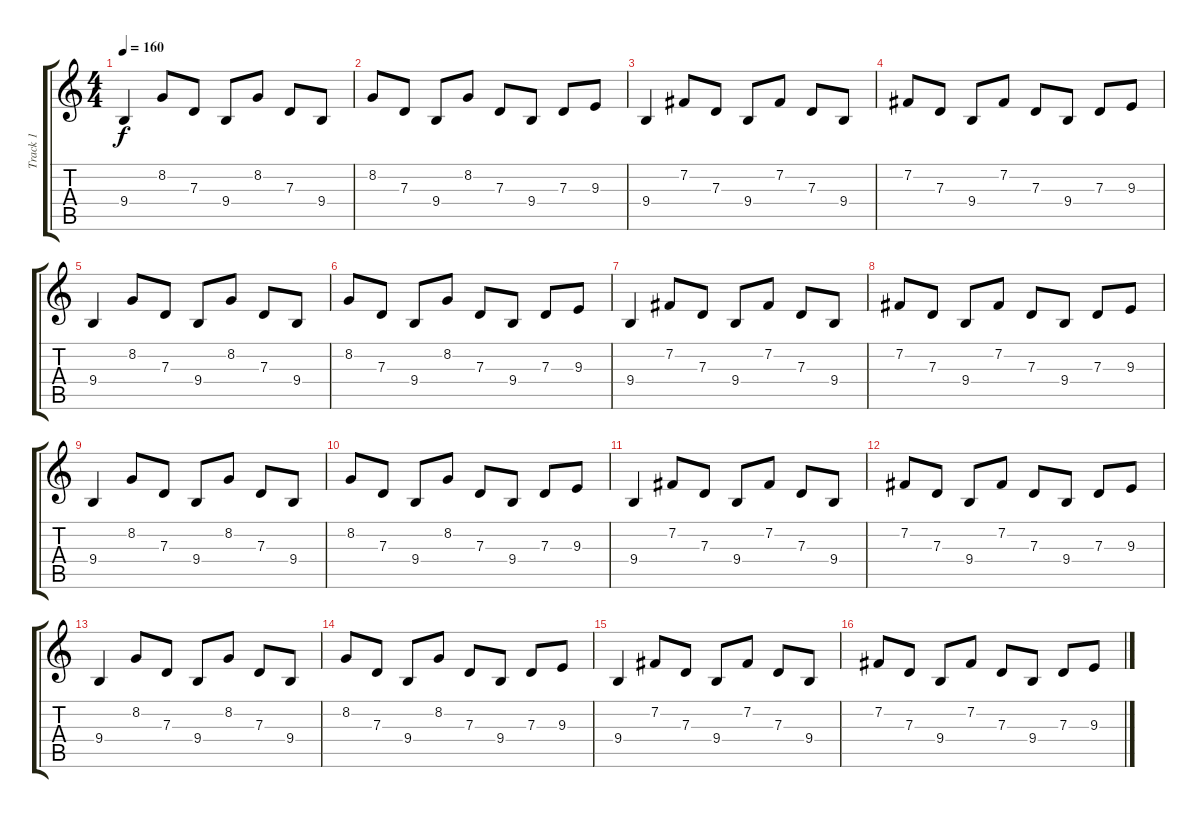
\track ("Track 1" "Track 1") {instrument lead2sawtooth}
\staff {score tabs}
\tuning (E4 B3 G3 D3 A2 E2) {hide}
\ts (4 4)
\tempo 160
\clef g2
\ks c
9.4.4{dy f instrument lead2sawtooth} 8.2.8 7.3.8 9.4.8 8.2.8 7.3.8 9.4.8 |
8.2.8 7.3.8 9.4.8 8.2.8 7.3.8 9.4.8 7.3.8 9.3.8 |
9.4.4 7.2.8 7.3.8 9.4.8 7.2.8 7.3.8 9.4.8 |
7.2.8 7.3.8 9.4.8 7.2.8 7.3.8 9.4.8 7.3.8 9.3.8 |
9.4.4 8.2.8 7.3.8 9.4.8 8.2.8 7.3.8 9.4.8 |
8.2.8 7.3.8 9.4.8 8.2.8 7.3.8 9.4.8 7.3.8 9.3.8 |
9.4.4 7.2.8 7.3.8 9.4.8 7.2.8 7.3.8 9.4.8 |
7.2.8 7.3.8 9.4.8 7.2.8 7.3.8 9.4.8 7.3.8 9.3.8 |
9.4.4 8.2.8 7.3.8 9.4.8 8.2.8 7.3.8 9.4.8 |
8.2.8 7.3.8 9.4.8 8.2.8 7.3.8 9.4.8 7.3.8 9.3.8 |
9.4.4 7.2.8 7.3.8 9.4.8 7.2.8 7.3.8 9.4.8 |
7.2.8 7.3.8 9.4.8 7.2.8 7.3.8 9.4.8 7.3.8 9.3.8 |
9.4.4 8.2.8 7.3.8 9.4.8 8.2.8 7.3.8 9.4.8 |
8.2.8 7.3.8 9.4.8 8.2.8 7.3.8 9.4.8 7.3.8 9.3.8 |
9.4.4 7.2.8 7.3.8 9.4.8 7.2.8 7.3.8 9.4.8 |
7.2.8 7.3.8 9.4.8 7.2.8 7.3.8 9.4.8 7.3.8 9.3.8
